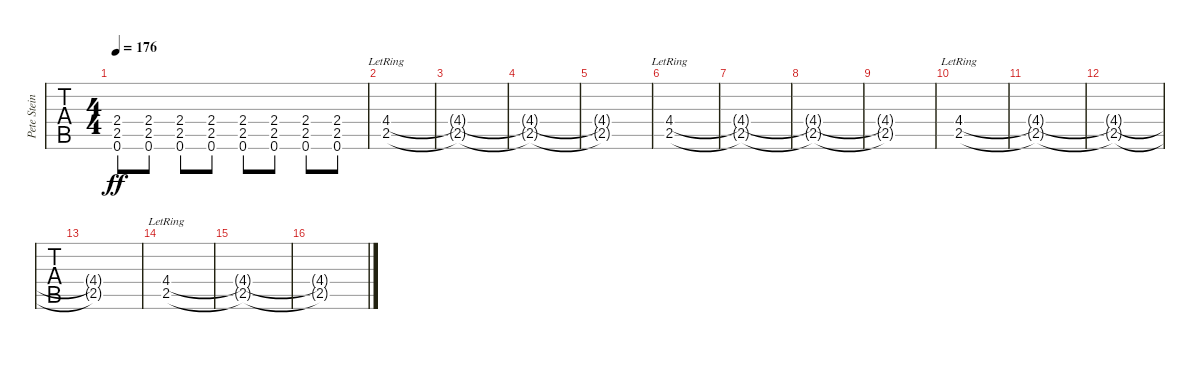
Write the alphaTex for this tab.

\track ("Pete Steinkopf - Guitar One" "Pete Stein") {instrument distortionguitar}
\staff {tabs}
\tuning (E4 B3 G3 D3 A2 E2) {hide}
\ts (4 4)
\tempo 176
\clef g2
\ks b
(2.4 2.5 0.6).8{dy ff} (2.4 2.5 0.6).8 (2.4 2.5 0.6).8 (2.4 2.5 0.6).8 (2.4 2.5 0.6).8 (2.4 2.5 0.6).8 (2.4 2.5 0.6).8 (2.4 2.5 0.6).8 |
(4.4{lr} 2.5{lr}).1 |
(4.4{t} 2.5{t}).1 |
(4.4{t} 2.5{t}).1 |
(4.4{t} 2.5{t}).1 |
(4.4{lr} 2.5{lr}).1 |
(4.4{t} 2.5{t}).1 |
(4.4{t} 2.5{t}).1 |
(4.4{t} 2.5{t}).1 |
(4.4{lr} 2.5{lr}).1 |
(4.4{t} 2.5{t}).1 |
(4.4{t} 2.5{t}).1 |
(4.4{t} 2.5{t}).1 |
(4.4{lr} 2.5{lr}).1 |
(4.4{t} 2.5{t}).1 |
(4.4{t} 2.5{t}).1
